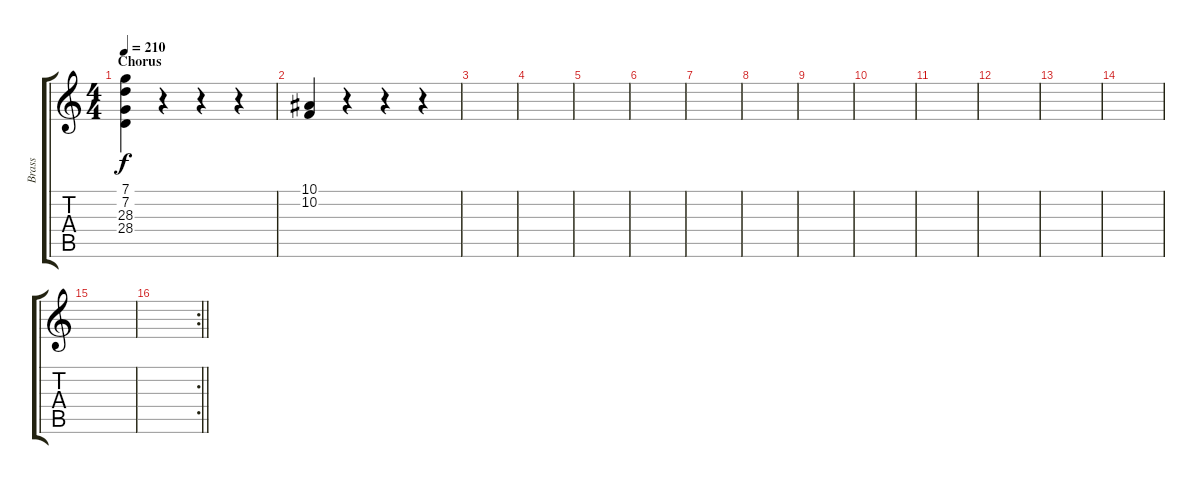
\track ("Brass" "Brass") {instrument brasssection}
\staff {score tabs}
\tuning (C4 G3 Eb3 Bb2 F2 C2) {hide}
\ts (4 4)
\section ("" "Chorus")
\tempo 210
\clef g2
\ks c
(7.1 7.2 28.3 28.4).4{dy f} r.4 r.4 r.4 |
(10.1 10.2).4 r.4 r.4 r.4 |
|
|
|
|
|
|
|
|
|
|
|
|
|
\rc 2
\barLineRight lightlight
